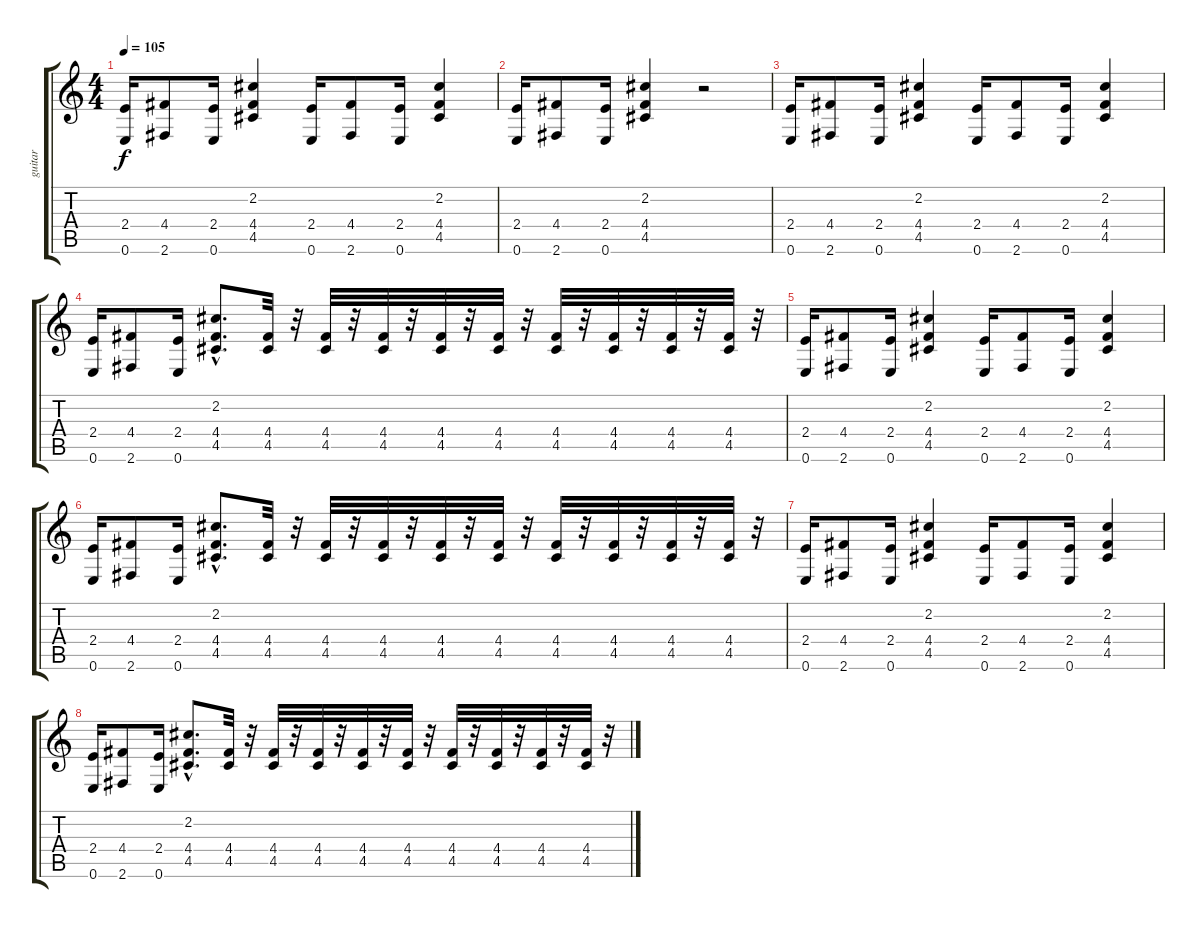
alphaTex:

\track ("guitar" "guitar") {instrument distortionguitar}
\staff {score tabs}
\tuning (E4 B3 G3 D3 A2 E2) {hide}
\ts (4 4)
\tempo 105
\clef g2
\ks c
(2.4 0.6).16{dy f} (4.4 2.6).8 (2.4 0.6).16 (2.2 4.4 4.5).4 (2.4 0.6).16 (4.4 2.6).8 (2.4 0.6).16 (2.2 4.4 4.5).4 |
(2.4 0.6).16 (4.4 2.6).8 (2.4 0.6).16 (2.2 4.4 4.5).4 r.2 |
(2.4 0.6).16 (4.4 2.6).8 (2.4 0.6).16 (2.2 4.4 4.5).4 (2.4 0.6).16 (4.4 2.6).8 (2.4 0.6).16 (2.2 4.4 4.5).4 |
(2.4 0.6).16 (4.4 2.6).8 (2.4 0.6).16 (2.2{hac} 4.4{hac} 4.5{hac}).8{d} (4.4 4.5).32 r.32 (4.4 4.5).32 r.32 (4.4 4.5).32 r.32 (4.4 4.5).32 r.32 (4.4 4.5).32 r.32 (4.4 4.5).32 r.32 (4.4 4.5).32 r.32 (4.4 4.5).32 r.32 (4.4 4.5).32 r.32 |
(2.4 0.6).16 (4.4 2.6).8 (2.4 0.6).16 (2.2 4.4 4.5).4 (2.4 0.6).16 (4.4 2.6).8 (2.4 0.6).16 (2.2 4.4 4.5).4 |
(2.4 0.6).16 (4.4 2.6).8 (2.4 0.6).16 (2.2{hac} 4.4{hac} 4.5{hac}).8{d} (4.4 4.5).32 r.32 (4.4 4.5).32 r.32 (4.4 4.5).32 r.32 (4.4 4.5).32 r.32 (4.4 4.5).32 r.32 (4.4 4.5).32 r.32 (4.4 4.5).32 r.32 (4.4 4.5).32 r.32 (4.4 4.5).32 r.32 |
(2.4 0.6).16 (4.4 2.6).8 (2.4 0.6).16 (2.2 4.4 4.5).4 (2.4 0.6).16 (4.4 2.6).8 (2.4 0.6).16 (2.2 4.4 4.5).4 |
(2.4 0.6).16 (4.4 2.6).8 (2.4 0.6).16 (2.2{hac} 4.4{hac} 4.5{hac}).8{d} (4.4 4.5).32 r.32 (4.4 4.5).32 r.32 (4.4 4.5).32 r.32 (4.4 4.5).32 r.32 (4.4 4.5).32 r.32 (4.4 4.5).32 r.32 (4.4 4.5).32 r.32 (4.4 4.5).32 r.32 (4.4 4.5).32 r.32
